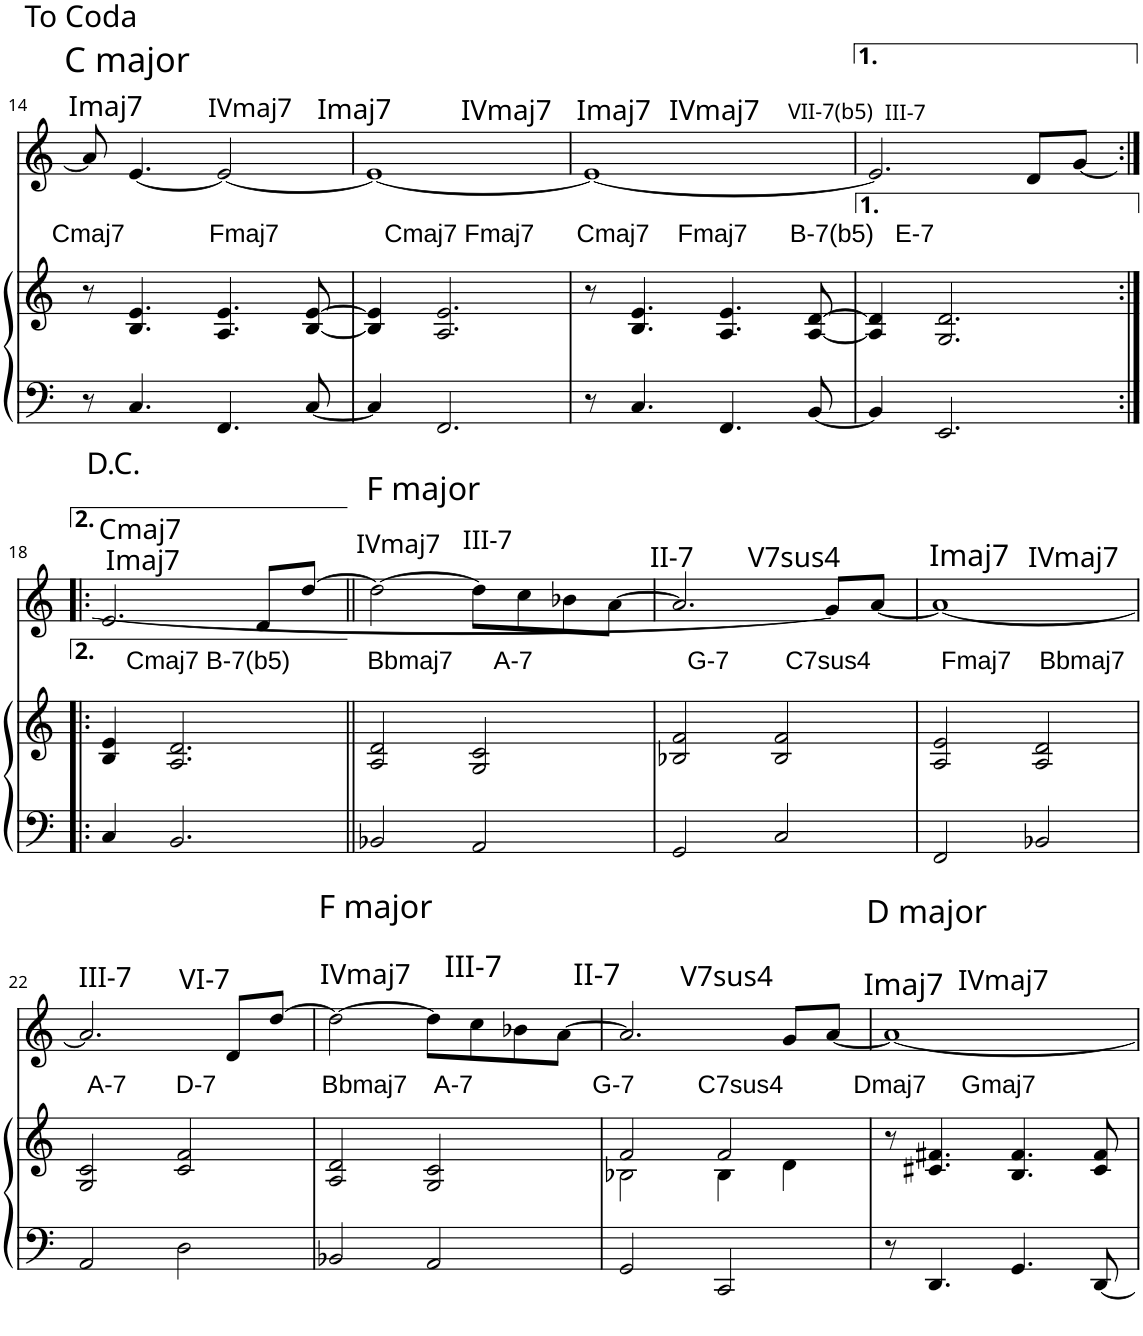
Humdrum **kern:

**kern	**kern	**kern
*part2	*part2	*part1
*staff3	*staff2	*staff1
!!LO:PB:g=z
*clefF4	*clefG2	*clefG2
*k[]	*k[]	*k[]
*M4/4	*M4/4	*M4/4
*met(c)	*met(c)	*met(c)
=14	=14	=14
!	!	!LO:TX:a:t=C major
!	!	!LO:TX:a:t=Imaj7
!	!LO:TX:a:t=Cmaj7            Fmaj7               Cmaj7 Fmaj7      Cmaj7    Fmaj7      B-7(b5)   E-7	!
8r	8r	8a/]
4.C/	4.B/ 4.e/	[4.e/
!	!	!LO:TX:a:t=IVmaj7
!	!	!LO:TX:a:t=Imaj7
4.FF/	4.A/ 4.e/	2e/_
[8C/	[8B/ [8e/	.
!	!	!LO:TX:a:t=<font size="14.3"/>To Coda
=15	=15	=15
!	!	!LO:TX:a:t=IVmaj7
4C/]	4B/] 4e/]	1e_
2.FF/	2.A/ 2.e/	.
=16	=16	=16
!	!	!LO:TX:a:t=Imaj7
!	!	!LO:TX:a:t=IVmaj7
8r	8r	1e_
4.C/	4.B/ 4.e/	.
4.FF/	4.A/ 4.e/	.
[8BB/	[8A/ [8d/	.
=17	=17	=17
!	!	!LO:TX:a:t=VII-7(b5)
!	!	!LO:TX:a:t=III-7
4BB/]	4A/] 4d/]	2.e/]
2.EE/	2.G/ 2.d/	.
.	.	8d/L
.	.	[8g/J
!!LO:LB:g=z
=18:|!|:	=18:|!|:	=18:|!|:
!	!	!LO:TX:a:t=Cmaj7
!	!	!LO:TX:a:t=Imaj7
!	!LO:TX:a:t=Cmaj7 B-7(b5)           Bbmaj7      A-7                      G-7        C7sus4          Fmaj7    Bbmaj7	!
4C/	4B/ 4e/	2.e/
2.BB/	2.A/ 2.d/	.
.	.	8d/L
.	.	[8dd/J
!	!	!LO:TX:a:t=<font size="14.3"/>D.C.
=19||	=19||	=19||
!	!	!LO:TX:a:t=F major
!	!	!LO:TX:a:t=IVmaj7
2BB-X/	2A/ 2d/	2dd\_
!	!	!LO:TX:a:t=III-7
2AA/	2G/ 2c/	8dd\L]
.	.	8cc\
.	.	8b-X\
.	.	[8a\J
=20	=20	=20
!	!	!LO:TX:a:t=II-7
2GG/	2B-X/ 2f/	2.a/]
2C/	2B-/ 2f/	.
!	!	!LO:TX:a:t=V7sus4
.	.	8g/L]
.	.	[8a/J
=21	=21	=21
!	!	!LO:TX:a:t=Imaj7
!	!	!LO:TX:a:t=IVmaj7
2FF/	2A/ 2e/	1a_
2BB-X/	2A/ 2d/	.
!!LO:LB:g=z
=22	=22	=22
!	!	!LO:TX:a:t=III-7
!	!LO:TX:a:t=A-7       D-7               Bbmaj7    A-7                 G-7         C7sus4          Dmaj7     Gmaj7	!
2AA/	2G/ 2c/	2.a/]
2D\	2c/ 2f/	.
!	!	!LO:TX:a:t=VI-7
.	.	8d/L
.	.	[8dd/J
=23	=23	=23
!	!	!LO:TX:a:t=F major
!	!	!LO:TX:a:t=IVmaj7
2BB-X/	2A/ 2d/	2dd\_
!	!	!LO:TX:a:t=III-7
2AA/	2G/ 2c/	8dd\L]
.	.	8cc\
.	.	8b-X\
!	!	!LO:TX:a:t=II-7
.	.	[8a\J
=24	=24	=24
*	*^	*
2GG/	2f/	2B-X\	2.a/]
2CC/	2f/	4B-\	.
!	!	!	!LO:TX:a:t=V7sus4
.	.	4d\	8g/L
.	.	.	[8a/J
*	*v	*v	*
=25	=25	=25
!	!	!LO:TX:a:t=D major
!	!	!LO:TX:a:t=Imaj7
!	!	!LO:TX:a:t=IVmaj7
8r	8r	1a_
4.DD/	4.c#X/ 4.f#X/	.
4.GG/	4.B/ 4.f#/	.
[8DD/	8c#/ 8f#/	.
=	=	=
*-	*-	*-
